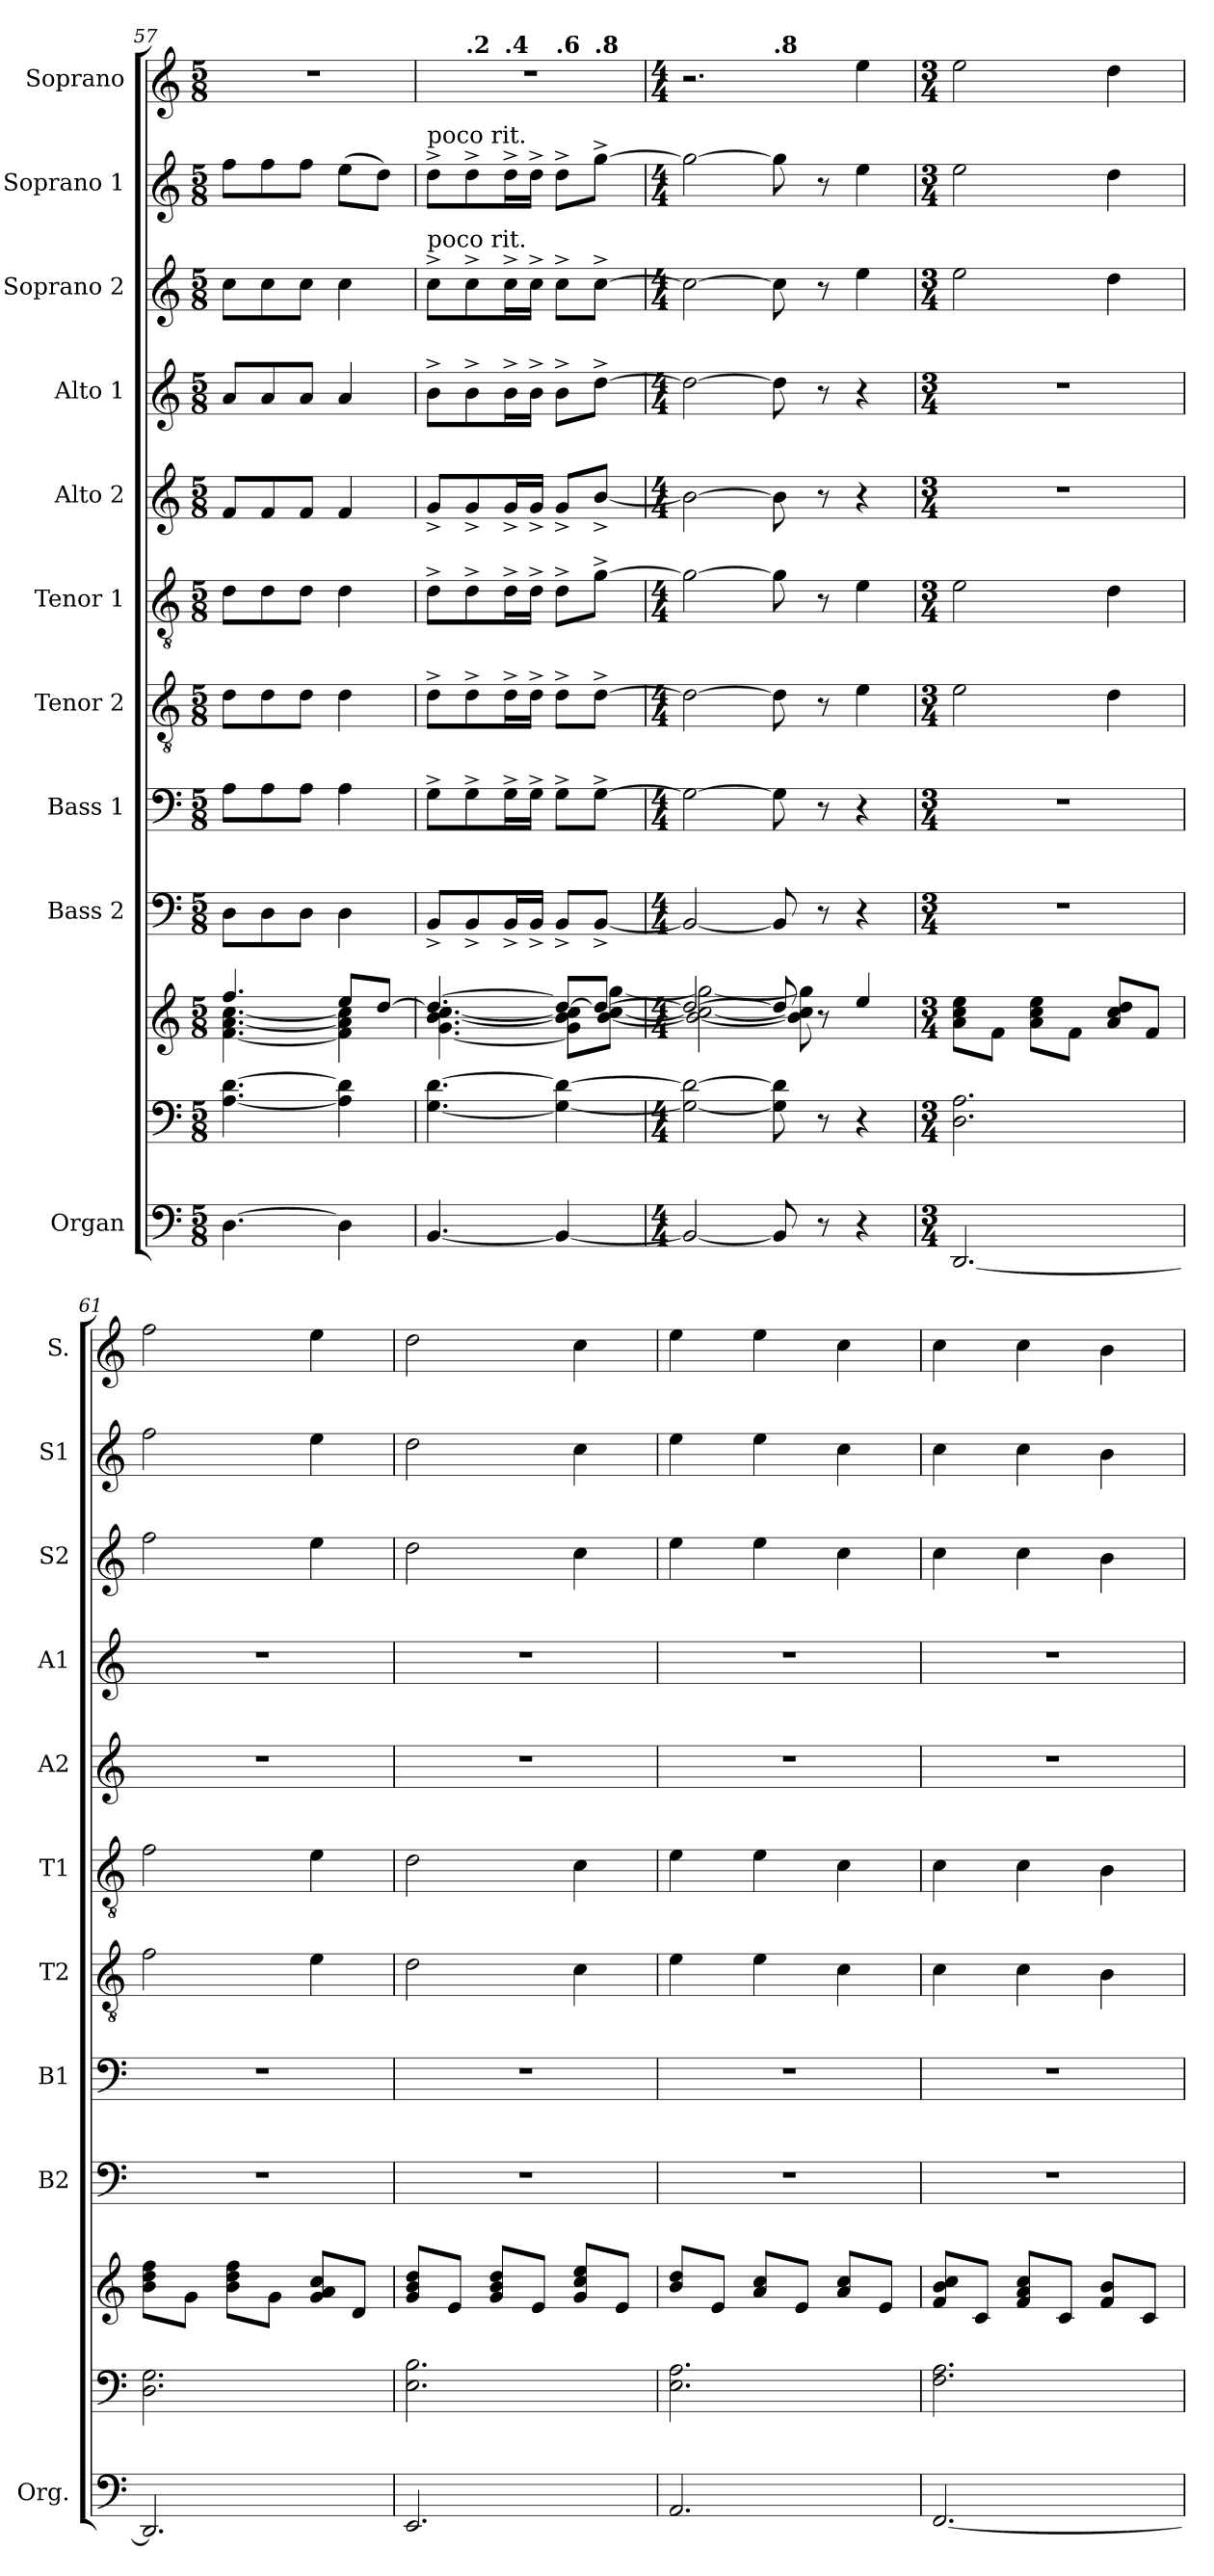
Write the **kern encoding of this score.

**kern	**kern	**kern	**kern	**kern	**kern	**kern	**kern	**kern	**kern	**kern	**kern
*part10	*part10	*part10	*part9	*part8	*part7	*part6	*part5	*part4	*part3	*part2	*part1
*staff12	*staff11	*staff10	*staff9	*staff8	*staff7	*staff6	*staff5	*staff4	*staff3	*staff2	*staff1
*I"Organ	*	*	*I"Bass 2	*I"Bass 1	*I"Tenor 2	*I"Tenor 1	*I"Alto 2	*I"Alto 1	*I"Soprano 2	*I"Soprano 1	*I"Soprano
*I'Org.	*	*	*I'B2	*I'B1	*I'T2	*I'T1	*I'A2	*I'A1	*I'S2	*I'S1	*I'S.
*clefF4	*clefF4	*clefG2	*clefF4	*clefF4	*clefGv2	*clefGv2	*clefG2	*clefG2	*clefG2	*clefG2	*clefG2
*k[]	*k[]	*k[]	*k[]	*k[]	*k[]	*k[]	*k[]	*k[]	*k[]	*k[]	*k[]
*M5/8	*M5/8	*M5/8	*M5/8	*M5/8	*M5/8	*M5/8	*M5/8	*M5/8	*M5/8	*M5/8	*M5/8
=57	=57	=57	=57	=57	=57	=57	=57	=57	=57	=57	=57
*	*	*^	*	*	*	*	*	*	*	*	*
[4.D\	[4.A\ [4.d\	4.ff/	[4.f\ [4.a\ [4.cc\	8D\L	8A\L	8d\L	8d\L	8f/L	8a/L	8cc\L	8ff\L	8%5r
.	.	.	.	8D\	8A\	8d\	8d\	8f/	8a/	8cc\	8ff\	.
.	.	.	.	8D\J	8A\J	8d\J	8d\J	8f/J	8a/J	8cc\J	8ff\J	.
4D\]	4A\] 4d\]	8ee/L	4f\] 4a\] 4cc\]	4D\	4A\	4d\	4d\	4f/	4a/	4cc\	(>8ee\L	.
.	.	[8dd/J	.	.	.	.	.	.	.	.	8dd\J)	.
=58	=58	=58	=58	=58	=58	=58	=58	=58	=58	=58	=58	=58
*	*	*	*	*	*	*	*	*	*	*	*	*MM60
!	!	!	!	!	!	!	!	!	!	!	!LO:TX:a:t=poco rit.	!
!	!	!	!	!	!	!	!	!	!	!LO:TX:a:t=poco rit.	!	!
*	*	*	*	*	*	*	*	*	*	*	*	*^
*	*	*	*	*	*	*	*	*	*	*	*	*	*^
*	*	*	*	*	*	*	*	*	*	*	*	*	*	*^
*	*	*	*	*	*	*	*	*	*	*	*	*	*	*	*^
*	*	*	*	*	*	*	*	*	*	*	*	*	*	*	*	*^
[4.BB/	[4.G\ [4.d\	4.dd/_	[4.g\ [4.b\ [4.cc\	8BB^/L	8G^\L	8d^\L	8d^\L	8g^/L	8b^\L	8cc^\L	8dd^\L	8%5r	8ryy	4ryy	4.ryy	2ryy	4ryy
*	*	*	*	*	*	*	*	*	*	*	*	*MM59	*	*	*	*	*
!	!	!	!	!	!	!	!	!	!	!	!	!	!LO:TX:a:B:t=.2	!	!	!	!
.	.	.	.	8BB^/	8G^\	8d^\	8d^\	8g^/	8b^\	8cc^\	8dd^\	.	2ryy	.	.	.	.
*	*	*	*	*	*	*	*	*	*	*	*	*MM58	*	*	*	*	*
!	!	!	!	!	!	!	!	!	!	!	!	!	!	!LO:TX:a:B:t=.4	!	!	!
.	.	.	.	16BB^/L	16G^\L	16d^\L	16d^\L	16g^/L	16b^\L	16cc^\L	16dd^\L	.	.	4.ryy	.	.	16ryy
*	*	*	*	*	*	*	*	*	*	*	*	*MM58	*	*	*	*	*
.	.	.	.	16BB^/JJ	16G^\JJ	16d^\JJ	16d^\JJ	16g^/JJ	16b^\JJ	16cc^\JJ	16dd^\JJ	.	.	.	.	.	4ryy
*	*	*	*	*	*	*	*	*	*	*	*	*MM57	*	*	*	*	*
!	!	!	!	!	!	!	!	!	!	!	!	!	!	!	!LO:TX:a:B:t=.6	!	!
4BB/_	4G\_ 4d\_	8dd/L_	8g\] 8b\] 8cc\]L	8BB^/L	8G^\L	8d^\L	8d^\L	8g^/L	8b^\L	8cc^\L	8dd^\L	.	.	.	4ryy	.	.
*	*	*	*	*	*	*	*	*	*	*	*	*MM56	*	*	*	*	*
!	!	!	!	!	!	!	!	!	!	!	!	!	!	!	!	!LO:TX:a:B:t=.8	!
.	.	8dd/J_	[8b\ [8cc\ [8gg\J	[8BB^/J	[8G^\J	[8d^\J	[8g^\J	[8b^/J	[8dd^\J	[8cc^\J	[8gg^\J	.	.	.	.	8ryy	.
.	.	.	.	.	.	.	.	.	.	.	.	.	.	.	.	.	16ryy
*	*	*	*	*	*	*	*	*	*	*	*	*v	*v	*v	*v	*v	*v
=59	=59	=59	=59	=59	=59	=59	=59	=59	=59	=59	=59	=59
*M4/4	*M4/4	*M4/4	*	*M4/4	*M4/4	*M4/4	*M4/4	*M4/4	*M4/4	*M4/4	*M4/4	*M4/4
*	*	*	*	*	*	*	*	*	*	*	*	*MM56
*	*	*	*	*	*	*	*	*	*	*	*	*^
*	*	*	*	*	*	*	*	*	*	*	*	*	*^
2BB/_	2G\_ 2d\_	2dd/_	2b\_ 2cc\_ 2gg\_	2BB/_	2G\_	2d\_	2g\_	2b\_	2dd\_	2cc\_	2gg\_	2.r	2ryy	2ryy
*	*	*	*	*	*	*	*	*	*	*	*	*MM52	*	*
!	!	!	!	!	!	!	!	!	!	!	!	!	!LO:TX:a:B:t=.8	!
8BB/]	8G\] 8d\]	8dd/]	8b\] 8cc\] 8gg\]	8BB/]	8G\]	8d\]	8g\]	8b\]	8dd\]	8cc\]	8gg\]	.	2ryy	8ryy
*	*	*	*	*	*	*	*	*	*	*	*	*MM52	*	*
8r	8r	8r	4.ryy	8r	8r	8r	8r	8r	8r	8r	8r	.	.	4.ryy
4r	4r	4ee/	.	4r	4r	4e\	4e\	4r	4r	4ee\	4ee\	4ee\	.	.
*	*	*v	*v	*	*	*	*	*	*	*	*	*v	*v	*v
=60	=60	=60	=60	=60	=60	=60	=60	=60	=60	=60	=60
!!LO:REH:place=s1:a:B:fs=14:t=C
*M3/4	*M3/4	*M3/4	*M3/4	*M3/4	*M3/4	*M3/4	*M3/4	*M3/4	*M3/4	*M3/4	*M3/4
*	*	*	*	*	*	*	*	*	*	*	*MM72
[2.DD/	2.D\ 2.A\	8a\ 8cc\ 8ee\L	2.r	2.r	2e\	2e\	2.r	2.r	2ee\	2ee\	2ee\
.	.	8f\J	.	.	.	.	.	.	.	.	.
.	.	8a\ 8cc\ 8ee\L	.	.	.	.	.	.	.	.	.
.	.	8f\J	.	.	.	.	.	.	.	.	.
.	.	8a/ 8cc/ 8dd/L	.	.	4d\	4d\	.	.	4dd\	4dd\	4dd\
.	.	8f/J	.	.	.	.	.	.	.	.	.
=61	=61	=61	=61	=61	=61	=61	=61	=61	=61	=61	=61
2.DD/]	2.D\ 2.G\	8b\ 8dd\ 8ff\L	2.r	2.r	2f\	2f\	2.r	2.r	2ff\	2ff\	2ff\
.	.	8g\J	.	.	.	.	.	.	.	.	.
.	.	8b\ 8dd\ 8ff\L	.	.	.	.	.	.	.	.	.
.	.	8g\J	.	.	.	.	.	.	.	.	.
.	.	8g/ 8a/ 8cc/L	.	.	4e\	4e\	.	.	4ee\	4ee\	4ee\
.	.	8d/J	.	.	.	.	.	.	.	.	.
=62	=62	=62	=62	=62	=62	=62	=62	=62	=62	=62	=62
2.EE/	2.E\ 2.B\	8g/ 8b/ 8dd/L	2.r	2.r	2d\	2d\	2.r	2.r	2dd\	2dd\	2dd\
.	.	8e/J	.	.	.	.	.	.	.	.	.
.	.	8g/ 8b/ 8dd/L	.	.	.	.	.	.	.	.	.
.	.	8e/J	.	.	.	.	.	.	.	.	.
.	.	8g/ 8cc/ 8ee/L	.	.	4c\	4c\	.	.	4cc\	4cc\	4cc\
.	.	8e/J	.	.	.	.	.	.	.	.	.
=63	=63	=63	=63	=63	=63	=63	=63	=63	=63	=63	=63
2.AA/	2.E\ 2.A\	8b/ 8dd/L	2.r	2.r	4e\	4e\	2.r	2.r	4ee\	4ee\	4ee\
.	.	8e/J	.	.	.	.	.	.	.	.	.
.	.	8a/ 8cc/L	.	.	4e\	4e\	.	.	4ee\	4ee\	4ee\
.	.	8e/J	.	.	.	.	.	.	.	.	.
.	.	8a/ 8cc/L	.	.	4c\	4c\	.	.	4cc\	4cc\	4cc\
.	.	8e/J	.	.	.	.	.	.	.	.	.
=64	=64	=64	=64	=64	=64	=64	=64	=64	=64	=64	=64
[2.FF/	2.F\ 2.A\	8f/ 8b/ 8cc/L	2.r	2.r	4c\	4c\	2.r	2.r	4cc\	4cc\	4cc\
.	.	8c/J	.	.	.	.	.	.	.	.	.
.	.	8f/ 8a/ 8cc/L	.	.	4c\	4c\	.	.	4cc\	4cc\	4cc\
.	.	8c/J	.	.	.	.	.	.	.	.	.
.	.	8f/ 8b/L	.	.	4B\	4B\	.	.	4b\	4b\	4b\
.	.	8c/J	.	.	.	.	.	.	.	.	.
=	=	=	=	=	=	=	=	=	=	=	=
*-	*-	*-	*-	*-	*-	*-	*-	*-	*-	*-	*-
